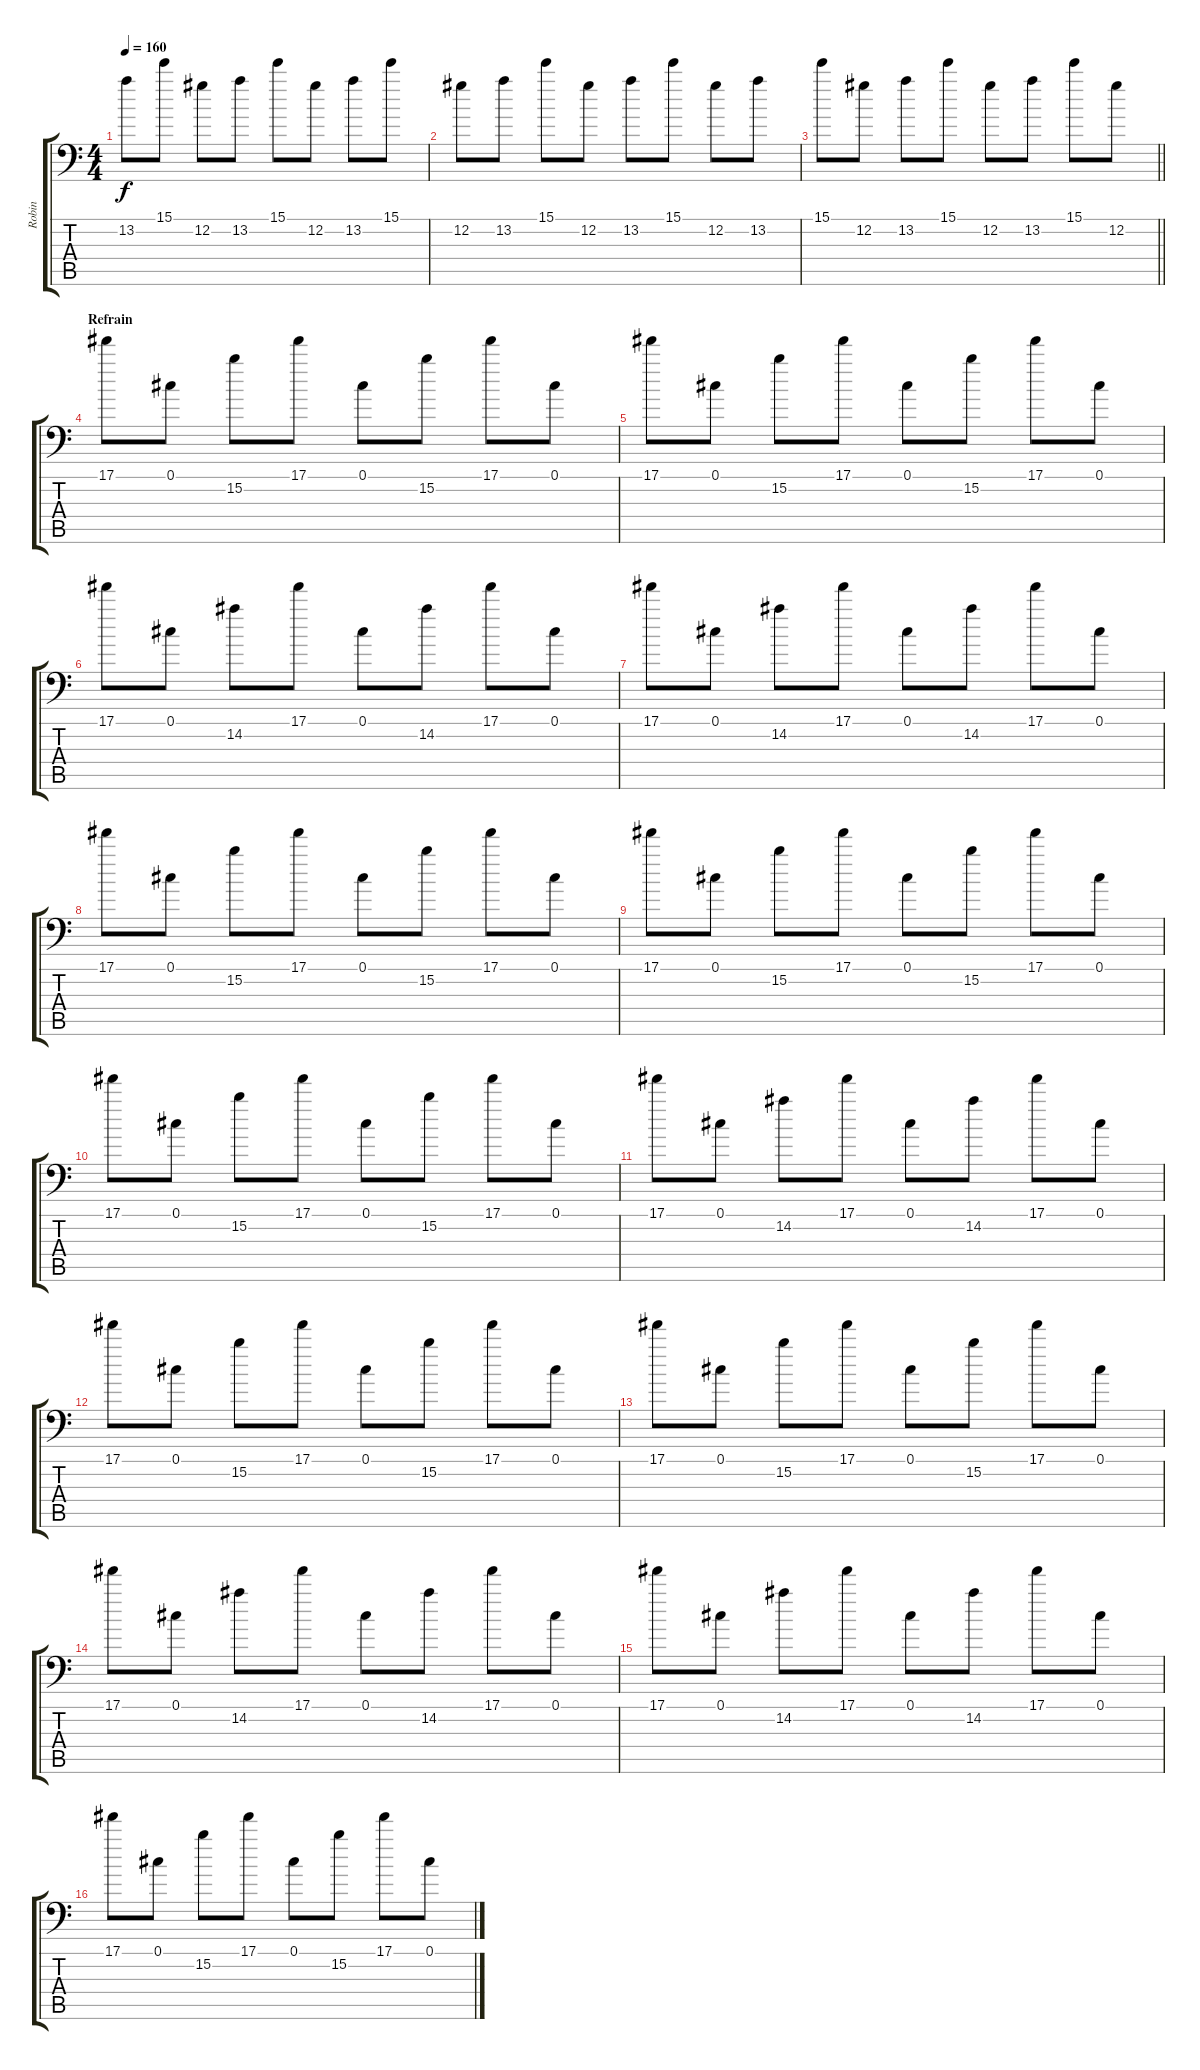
\track ("Robin" "Robin") {instrument distortionguitar}
\staff {score tabs}
\tuning (Db4 Ab3 E3 B2 Gb2 Ab1) {hide}
\ts (4 4)
\tempo 160
\clef f4
\ks c
13.2.8{dy f} 15.1.8 12.2.8 13.2.8 15.1.8 12.2.8 13.2.8 15.1.8 |
12.2.8 13.2.8 15.1.8 12.2.8 13.2.8 15.1.8 12.2.8 13.2.8 |
\barLineRight lightlight
15.1.8 12.2.8 13.2.8 15.1.8 12.2.8 13.2.8 15.1.8 12.2.8 |
\section ("" "Refrain")
17.1.8 0.1.8 15.2.8 17.1.8 0.1.8 15.2.8 17.1.8 0.1.8 |
17.1.8 0.1.8 15.2.8 17.1.8 0.1.8 15.2.8 17.1.8 0.1.8 |
17.1.8 0.1.8 14.2.8 17.1.8 0.1.8 14.2.8 17.1.8 0.1.8 |
17.1.8 0.1.8 14.2.8 17.1.8 0.1.8 14.2.8 17.1.8 0.1.8 |
17.1.8 0.1.8 15.2.8 17.1.8 0.1.8 15.2.8 17.1.8 0.1.8 |
17.1.8 0.1.8 15.2.8 17.1.8 0.1.8 15.2.8 17.1.8 0.1.8 |
17.1.8 0.1.8 15.2.8 17.1.8 0.1.8 15.2.8 17.1.8 0.1.8 |
17.1.8 0.1.8 14.2.8 17.1.8 0.1.8 14.2.8 17.1.8 0.1.8 |
17.1.8 0.1.8 15.2.8 17.1.8 0.1.8 15.2.8 17.1.8 0.1.8 |
17.1.8 0.1.8 15.2.8 17.1.8 0.1.8 15.2.8 17.1.8 0.1.8 |
17.1.8 0.1.8 14.2.8 17.1.8 0.1.8 14.2.8 17.1.8 0.1.8 |
17.1.8 0.1.8 14.2.8 17.1.8 0.1.8 14.2.8 17.1.8 0.1.8 |
17.1.8 0.1.8 15.2.8 17.1.8 0.1.8 15.2.8 17.1.8 0.1.8
